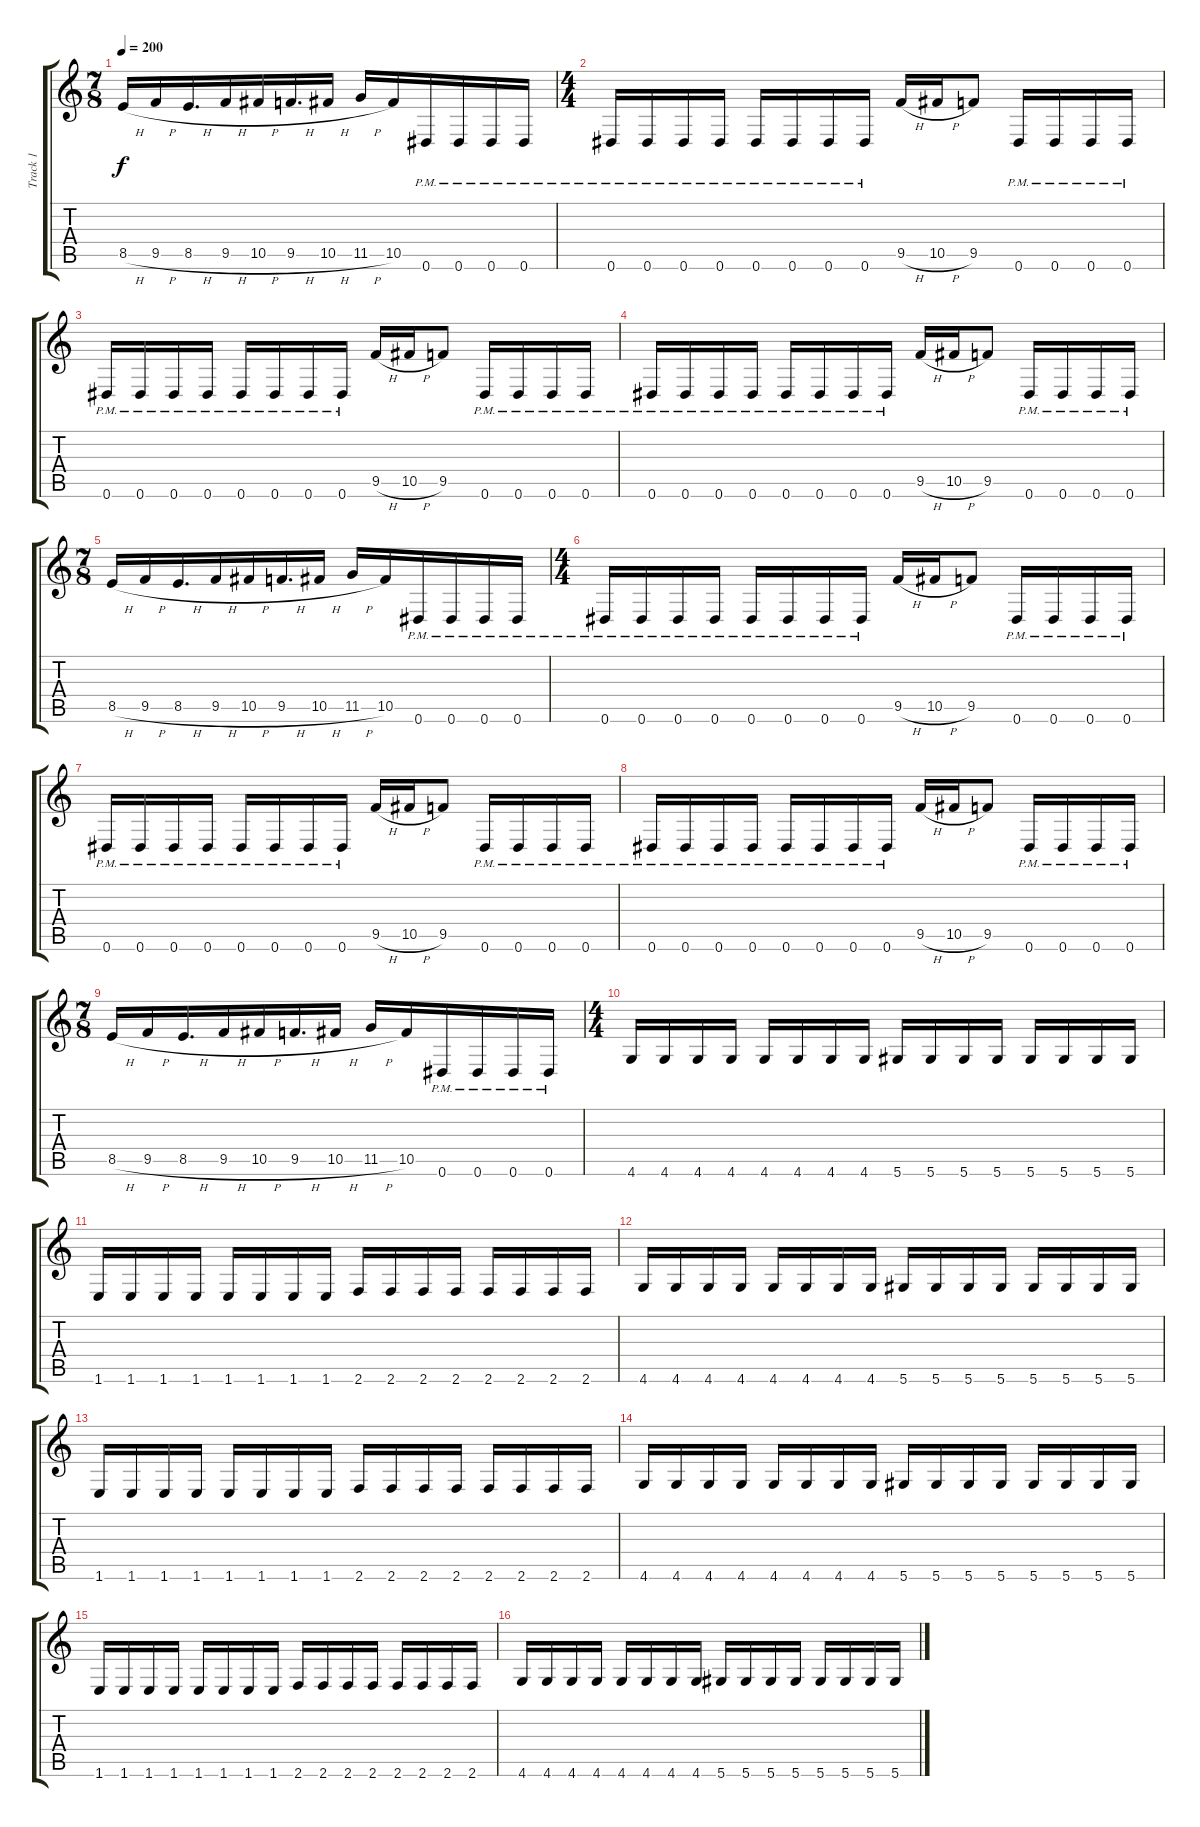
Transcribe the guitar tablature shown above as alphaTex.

\track ("Track 1" "Track 1") {instrument distortionguitar}
\staff {score tabs}
\tuning (Eb4 Bb3 Gb3 Db3 Ab2 Eb2) {hide}
\ts (7 8)
\tempo 200
\clef g2
\ks c
8.5{h}.16{dy f} 9.5{h}.16 8.5{h}.16{d} 9.5{h}.16 10.5{h}.16 9.5{h}.16{d} 10.5{h}.16 11.5{h}.16 10.5.16 0.6{pm}.16 0.6{pm}.16 0.6{pm}.16 0.6{pm}.16 |
\ts (4 4)
0.6{pm}.16 0.6{pm}.16 0.6{pm}.16 0.6{pm}.16 0.6{pm}.16 0.6{pm}.16 0.6{pm}.16 0.6{pm}.16 9.5{h}.16 10.5{h}.16 9.5.8 0.6{pm}.16 0.6{pm}.16 0.6{pm}.16 0.6{pm}.16 |
0.6{pm}.16 0.6{pm}.16 0.6{pm}.16 0.6{pm}.16 0.6{pm}.16 0.6{pm}.16 0.6{pm}.16 0.6{pm}.16 9.5{h}.16 10.5{h}.16 9.5.8 0.6{pm}.16 0.6{pm}.16 0.6{pm}.16 0.6{pm}.16 |
0.6{pm}.16 0.6{pm}.16 0.6{pm}.16 0.6{pm}.16 0.6{pm}.16 0.6{pm}.16 0.6{pm}.16 0.6{pm}.16 9.5{h}.16 10.5{h}.16 9.5.8 0.6{pm}.16 0.6{pm}.16 0.6{pm}.16 0.6{pm}.16 |
\ts (7 8)
8.5{h}.16 9.5{h}.16 8.5{h}.16{d} 9.5{h}.16 10.5{h}.16 9.5{h}.16{d} 10.5{h}.16 11.5{h}.16 10.5.16 0.6{pm}.16 0.6{pm}.16 0.6{pm}.16 0.6{pm}.16 |
\ts (4 4)
0.6{pm}.16 0.6{pm}.16 0.6{pm}.16 0.6{pm}.16 0.6{pm}.16 0.6{pm}.16 0.6{pm}.16 0.6{pm}.16 9.5{h}.16 10.5{h}.16 9.5.8 0.6{pm}.16 0.6{pm}.16 0.6{pm}.16 0.6{pm}.16 |
0.6{pm}.16 0.6{pm}.16 0.6{pm}.16 0.6{pm}.16 0.6{pm}.16 0.6{pm}.16 0.6{pm}.16 0.6{pm}.16 9.5{h}.16 10.5{h}.16 9.5.8 0.6{pm}.16 0.6{pm}.16 0.6{pm}.16 0.6{pm}.16 |
0.6{pm}.16 0.6{pm}.16 0.6{pm}.16 0.6{pm}.16 0.6{pm}.16 0.6{pm}.16 0.6{pm}.16 0.6{pm}.16 9.5{h}.16 10.5{h}.16 9.5.8 0.6{pm}.16 0.6{pm}.16 0.6{pm}.16 0.6{pm}.16 |
\ts (7 8)
8.5{h}.16 9.5{h}.16 8.5{h}.16{d} 9.5{h}.16 10.5{h}.16 9.5{h}.16{d} 10.5{h}.16 11.5{h}.16 10.5.16 0.6{pm}.16 0.6{pm}.16 0.6{pm}.16 0.6{pm}.16 |
\ts (4 4)
4.6.16 4.6.16 4.6.16 4.6.16 4.6.16 4.6.16 4.6.16 4.6.16 5.6.16 5.6.16 5.6.16 5.6.16 5.6.16 5.6.16 5.6.16 5.6.16 |
1.6.16 1.6.16 1.6.16 1.6.16 1.6.16 1.6.16 1.6.16 1.6.16 2.6.16 2.6.16 2.6.16 2.6.16 2.6.16 2.6.16 2.6.16 2.6.16 |
4.6.16 4.6.16 4.6.16 4.6.16 4.6.16 4.6.16 4.6.16 4.6.16 5.6.16 5.6.16 5.6.16 5.6.16 5.6.16 5.6.16 5.6.16 5.6.16 |
1.6.16 1.6.16 1.6.16 1.6.16 1.6.16 1.6.16 1.6.16 1.6.16 2.6.16 2.6.16 2.6.16 2.6.16 2.6.16 2.6.16 2.6.16 2.6.16 |
4.6.16 4.6.16 4.6.16 4.6.16 4.6.16 4.6.16 4.6.16 4.6.16 5.6.16 5.6.16 5.6.16 5.6.16 5.6.16 5.6.16 5.6.16 5.6.16 |
1.6.16 1.6.16 1.6.16 1.6.16 1.6.16 1.6.16 1.6.16 1.6.16 2.6.16 2.6.16 2.6.16 2.6.16 2.6.16 2.6.16 2.6.16 2.6.16 |
4.6.16 4.6.16 4.6.16 4.6.16 4.6.16 4.6.16 4.6.16 4.6.16 5.6.16 5.6.16 5.6.16 5.6.16 5.6.16 5.6.16 5.6.16 5.6.16
